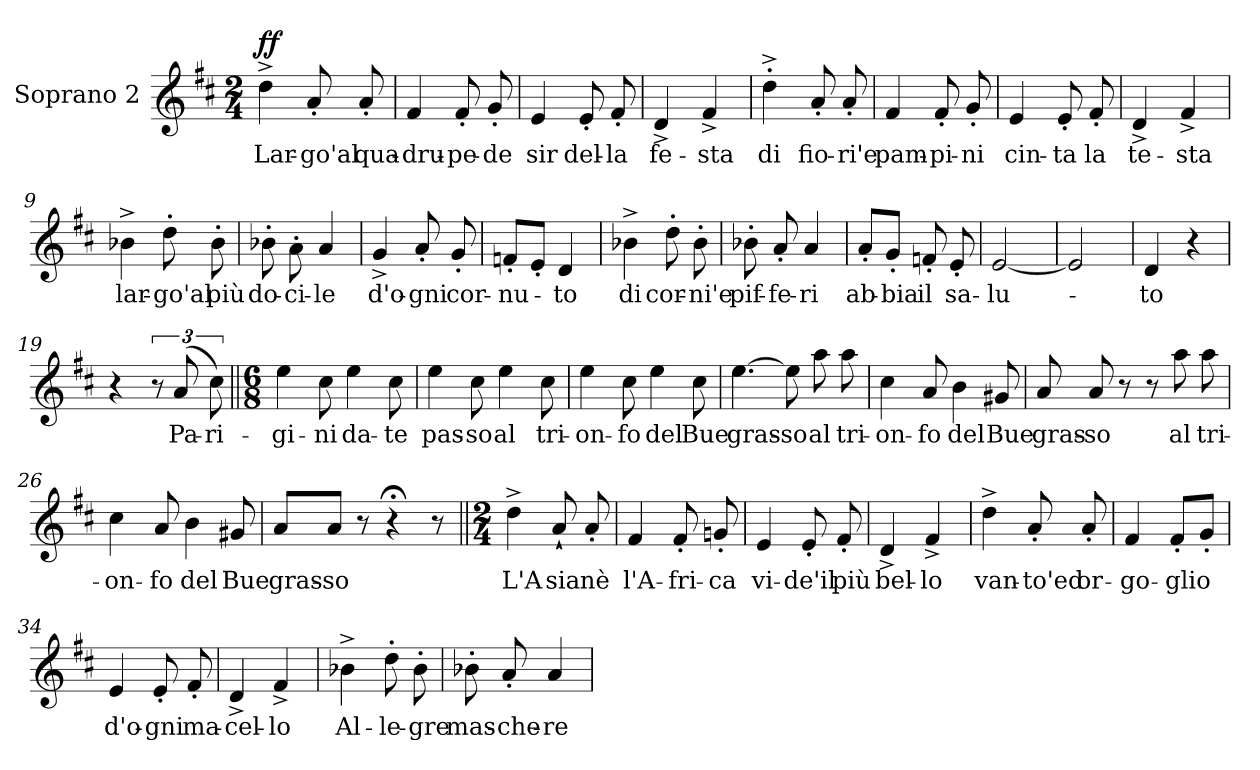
**kern	**text	**dynam
*part1	*part1	*part1
*staff1	*staff1	*staff1
*I"Soprano 2	*	*
*I'S.2	*	*
*clefG2	*	*
*k[f#c#]	*	*
*D:	*	*
*M2/4	*	*
=1	=1	=1
!	!	!LO:DY:a
4dd^\	Lar-	ff
8a'/	-go'al	.
8a'/	qua-	.
=2	=2	=2
4f#/	-dru-	.
8f#'/	-pe-	.
8g'/	-de	.
=3	=3	=3
4e/	sir	.
8e'/	del-	.
8f#'/	-la	.
=4	=4	=4
4d^/	fe-	.
4f#^/	-sta	.
=5	=5	=5
4dd^'\	di	.
8a'/	fio-	.
8a'/	-ri'e	.
=6	=6	=6
4f#/	pam-	.
8f#'/	-pi-	.
8g'/	-ni	.
=7	=7	=7
4e/	cin-	.
8e'/	-ta	.
8f#'/	la	.
=8	=8	=8
4d^/	te-	.
4f#^/	-sta	.
!!LO:PB:g=z
=9	=9	=9
4b-X^\	lar-	.
8dd'\	-go'al	.
8b-'\	più	.
=10	=10	=10
8b-X'\	do-	.
8a'\	-ci-	.
4a/	-le	.
=11	=11	=11
4g^/	d'o-	.
8a'/	-gni	.
8g'/	cor-	.
=12	=12	=12
8fn'/L	-nu-	.
8e'/J	.	.
4d/	-to	.
=13	=13	=13
4b-X^\	di	.
8dd'\	cor-	.
8b-'\	-ni'e	.
=14	=14	=14
8b-X'\	pif-	.
8a'/	-fe-	.
4a/	-ri	.
=15	=15	=15
8a'/L	ab-	.
8g'/J	-bia	.
8fn'/	il	.
8e'/	sa-	.
=16	=16	=16
[2e/	-lu-	.
=17	=17	=17
2e/]	.	.
=18	=18	=18
4d/	-to	.
4r	.	.
!!LO:LB:g=z
=19	=19	=19
4r	.	.
12r	.	.
(>12a/	Pa-	.
12cc#\)	-ri-	.
=20||	=20||	=20||
*M6/8	*	*
4ee\	-gi-	.
8cc#\	-ni	.
4ee\	da-	.
8cc#\	-te	.
=21	=21	=21
4ee\	pas-	.
8cc#\	-so	.
4ee\	al	.
8cc#\	tri-	.
=22	=22	=22
4ee\	-on-	.
8cc#\	-fo	.
4ee\	del	.
8cc#\	Bue	.
=23	=23	=23
[4.ee\	gras-	.
8ee\]	-so	.
8aa\	al	.
8aa\	tri-	.
=24	=24	=24
4cc#\	-on-	.
8a/	-fo	.
4b\	del	.
8g#X/	Bue	.
!!LO:PB:g=z
=25	=25	=25
8a/	gras-	.
8a/	-so	.
8r	.	.
8r	.	.
8aa\	al	.
8aa\	tri-	.
=26	=26	=26
4cc#\	-on-	.
8a/	-fo	.
4b\	del	.
8g#X/	Bue	.
=27	=27	=27
8a/L	gras-	.
8a/J	-so	.
8r	.	.
4r;<	.	.
8r	.	.
=28||	=28||	=28||
*M2/4	*	*
4dd^\	L'A	.
8a''/	sia	.
8a'/	nè	.
=29	=29	=29
4f#/	l'A-	.
8f#'/	-fri-	.
8gn'/	-ca	.
=30	=30	=30
4e/	vi-	.
8e'/	-de'il	.
8f#'/	più	.
=31	=31	=31
4d^/	bel-	.
4f#^/	-lo	.
!!LO:LB:g=z
=32	=32	=32
4dd^\	van-	.
8a'/	-to'ed	.
8a'/	or-	.
=33	=33	=33
4f#/	-go-	.
8f#'/L	-glio	.
8g'/J	.	.
=34	=34	=34
4e/	d'o-	.
8e'/	-gni	.
8f#'/	ma-	.
=35	=35	=35
4d^/	-cel-	.
4f#^/	-lo	.
=36	=36	=36
4b-X^\	Al-	.
8dd'\	-le-	.
8b-'\	-gre	.
=37	=37	=37
8b-X'\	mas-	.
8a'/	-che-	.
4a/	-re	.
=	=	=
*-	*-	*-
